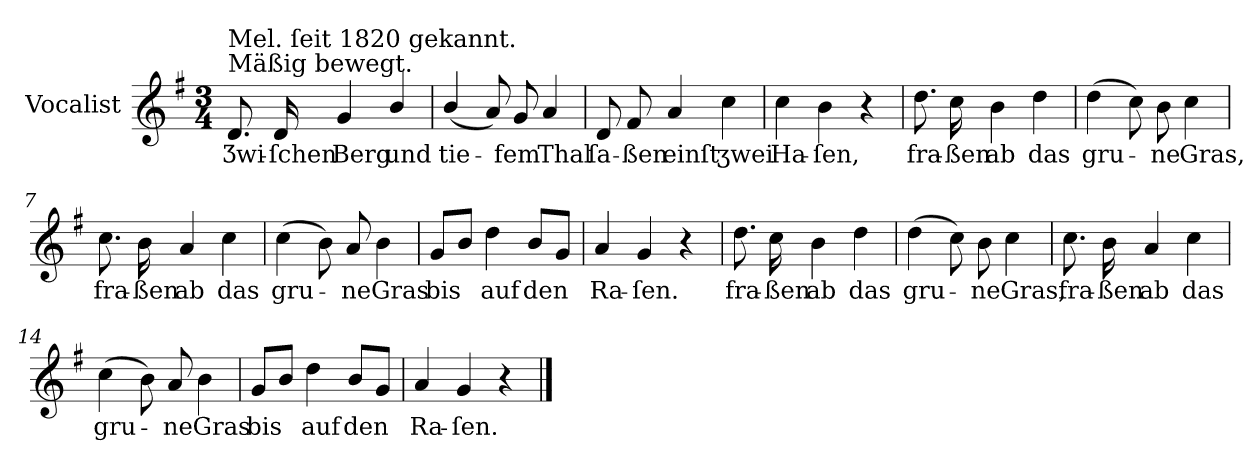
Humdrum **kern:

**kern	**text
*part1	*part1
*staff1	*staff1
*I"Vocalist	*
*k[f#]	*
*G:	*
*M3/4	*
=1	=1
!LO:TX:a:t=Mäßig bewegt.	!
!LO:TX:a:t=Mel. ſeit 1820 gekannt.	!
8.d	Ʒwi-
16d	-ſchen
4g	Berg
4b/	und
=2	=2
(4b/	tie-
8a)	.
8g	-fem
4a	Thal
=3	=3
8d	ſa-
8f#	-ßen
4a	einſt
4cc	ʒwei
=4	=4
4cc	Ha-
4b	-ſen,
4r	.
=5	=5
8.dd	fra-
16cc	-ßen
4b	ab
4dd	das
=6	=6
(4dd	gru-
8cc)	.
8b	-ne
4cc	Gras,
=7	=7
8.cc	fra-
16b	-ßen
4a	ab
4cc	das
=8	=8
(4cc	gru-
8b)	.
8a	-ne
4b	Gras
=9	=9
8gL	bis
8bJ	.
4dd	auf
8bL	den
8gJ	.
=10	=10
4a	Ra-
4g	-ſen.
4r	.
=11	=11
8.dd	fra-
16cc	-ßen
4b	ab
4dd	das
=12	=12
(4dd	gru-
8cc)	.
8b	-ne
4cc	Gras,
=13	=13
8.cc	fra-
16b	-ßen
4a	ab
4cc	das
=14	=14
(4cc	gru-
8b)	.
8a	-ne
4b	Gras
=15	=15
8gL	bis
8bJ	.
4dd	auf
8bL	den
8gJ	.
=16	=16
4a	Ra-
4g	-ſen.
4r	.
==	==
*-	*-
